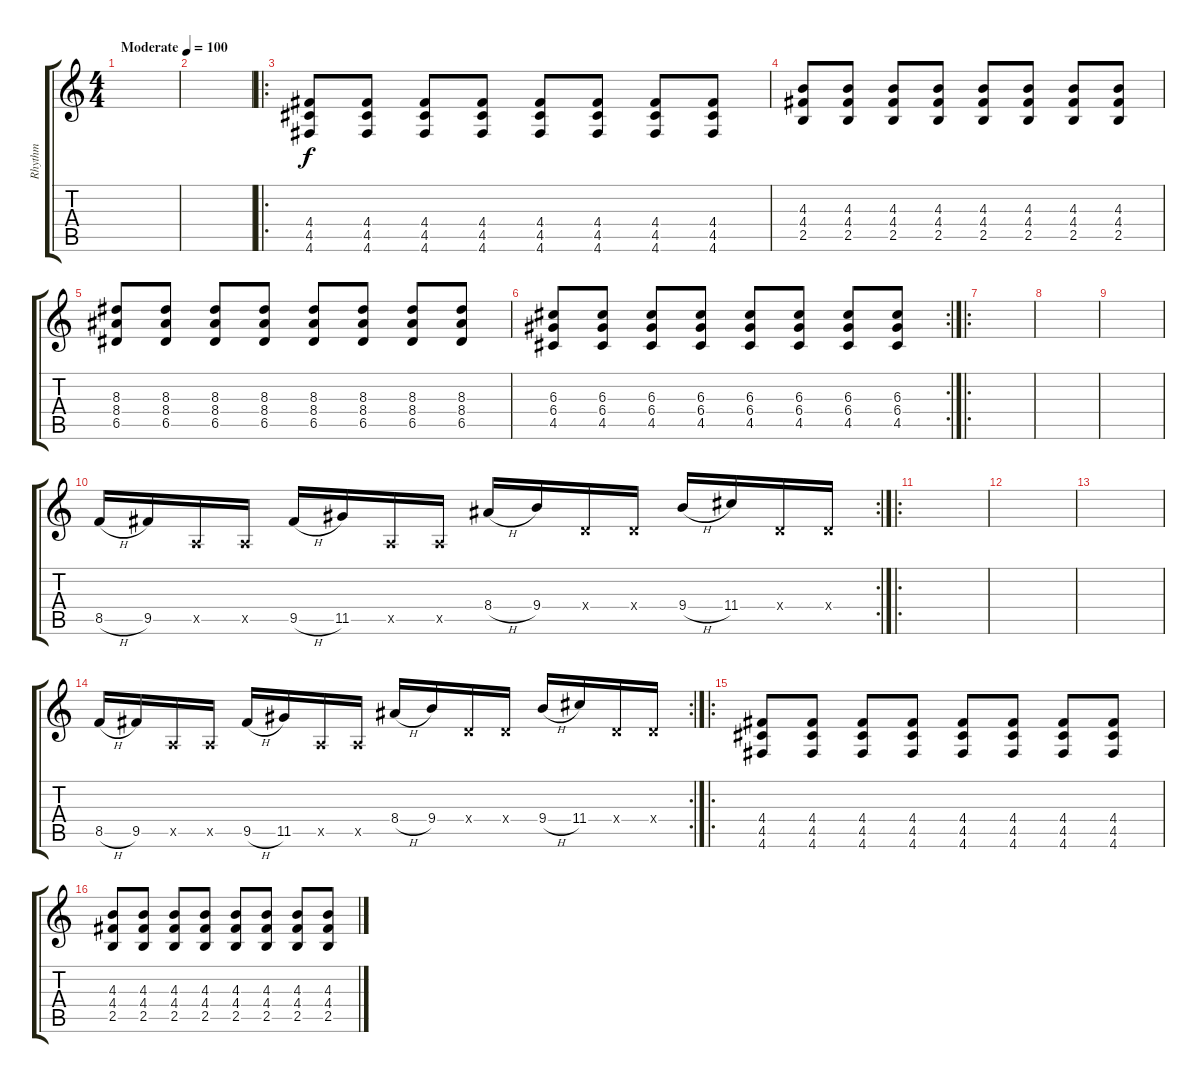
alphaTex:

\track ("Rhythm" "Rhythm") {instrument distortionguitar}
\staff {score tabs}
\tuning (E4 B3 G3 D3 A2 D2) {hide}
\ts (4 4)
\tempo (100 "Moderate")
\clef g2
\ks c
|
|
\ro
(4.4 4.5 4.6).8 (4.4 4.5 4.6).8 (4.4 4.5 4.6).8 (4.4 4.5 4.6).8 (4.4 4.5 4.6).8 (4.4 4.5 4.6).8 (4.4 4.5 4.6).8 (4.4 4.5 4.6).8 |
(4.3 4.4 2.5).8 (4.3 4.4 2.5).8 (4.3 4.4 2.5).8 (4.3 4.4 2.5).8 (4.3 4.4 2.5).8 (4.3 4.4 2.5).8 (4.3 4.4 2.5).8 (4.3 4.4 2.5).8 |
(8.3 8.4 6.5).8 (8.3 8.4 6.5).8 (8.3 8.4 6.5).8 (8.3 8.4 6.5).8 (8.3 8.4 6.5).8 (8.3 8.4 6.5).8 (8.3 8.4 6.5).8 (8.3 8.4 6.5).8 |
\rc 2
(6.3 6.4 4.5).8 (6.3 6.4 4.5).8 (6.3 6.4 4.5).8 (6.3 6.4 4.5).8 (6.3 6.4 4.5).8 (6.3 6.4 4.5).8 (6.3 6.4 4.5).8 (6.3 6.4 4.5).8 |
\ro
|
|
|
\rc 2
8.5{h}.16 9.5.16 0.5{x}.16 0.5{x}.16 9.5{h}.16 11.5.16 0.5{x}.16 0.5{x}.16 8.4{h}.16 9.4.16 0.4{x}.16 0.4{x}.16 9.4{h}.16 11.4.16 0.4{x}.16 0.4{x}.16 |
\ro
|
|
|
\rc 2
8.5{h}.16 9.5.16 0.5{x}.16 0.5{x}.16 9.5{h}.16 11.5.16 0.5{x}.16 0.5{x}.16 8.4{h}.16 9.4.16 0.4{x}.16 0.4{x}.16 9.4{h}.16 11.4.16 0.4{x}.16 0.4{x}.16 |
\ro
(4.4 4.5 4.6).8 (4.4 4.5 4.6).8 (4.4 4.5 4.6).8 (4.4 4.5 4.6).8 (4.4 4.5 4.6).8 (4.4 4.5 4.6).8 (4.4 4.5 4.6).8 (4.4 4.5 4.6).8 |
(4.3 4.4 2.5).8 (4.3 4.4 2.5).8 (4.3 4.4 2.5).8 (4.3 4.4 2.5).8 (4.3 4.4 2.5).8 (4.3 4.4 2.5).8 (4.3 4.4 2.5).8 (4.3 4.4 2.5).8
